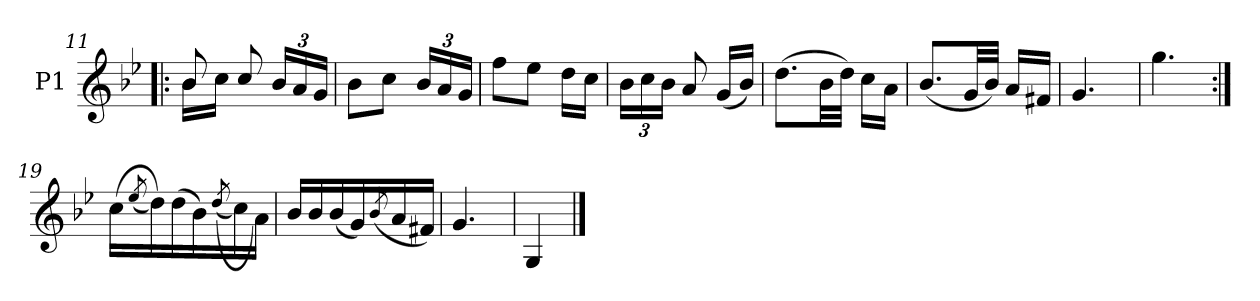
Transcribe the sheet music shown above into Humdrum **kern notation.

**kern
*part1
*staff1
*I"P1
*clefG2
*k[b-e-]
*g:
=11!|:
*^
8b-	16b-LL
.	16ccJJ
8cc	8ccyy
24b-LL	8ryy
24a	.
24gJJ	.
*v	*v
=12
8b-L
8ccJ
24b-LL
24a
24gJJ
=13
8ffL
8ee-J
16ddLL
16ccJJ
=14
24b-LL
24cc
24b-JJ
8a
(16gLL
16b-JJ)
=15
(8.ddL
32b-LL
32ddJJJ)
16ccLL
16aJJ
=16
(8.b-L
32gLL
32b-JJJ)
16aLL
16f#XJJ
=17
4.g
=18
4.gg
=19:|!
(16ccLL
(8qee-/
16dd))
(16dd
16b-)
((8qdd/
16cc)
16aJJ)
=20
16b-LL
16b-
(16b-
16g)
(8qb-/
16a
16f#XJJ)
=21
4.g
=22
4G
==
*-
